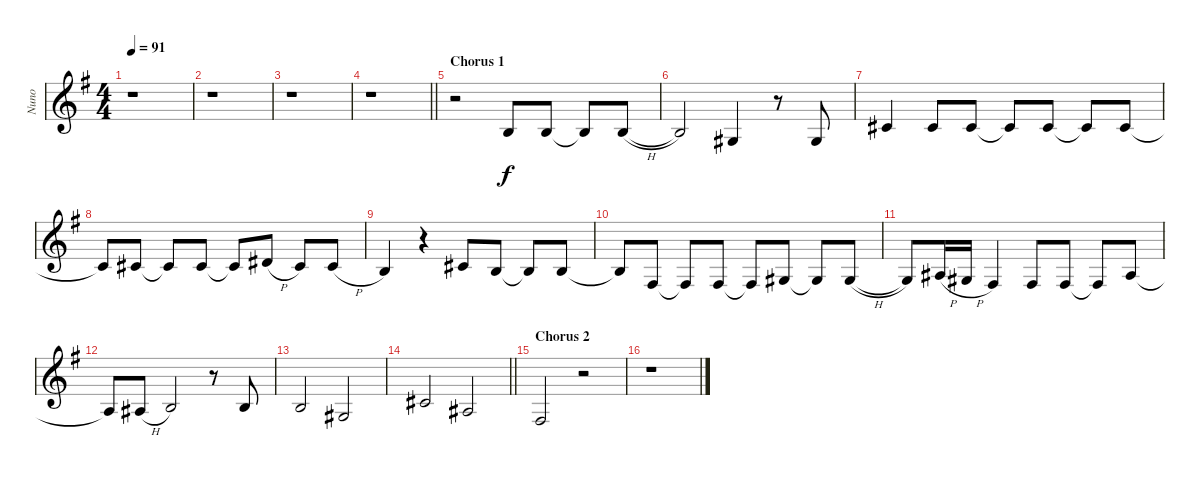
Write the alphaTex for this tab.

\track ("Nuno" "Nuno") {instrument frenchhorn}
\staff {score}
\tuning (Eb4 Bb3 Gb3 Db3 Ab2 Eb2) {hide}
\ts (4 4)
\tempo 91
\clef g2
\ks g
r.1{dy f} |
r.1 |
r.1 |
\barLineRight lightlight
r.1 |
\section ("" "Chorus 1")
r.2 5.3.8 5.3.8 5.3{t}.8 5.3{h}.8 |
5.3{t}.2 2.3.4 r.8 2.3.8 |
7.3.4 7.3.8 7.3.8 7.3{t}.8 7.3.8 7.3{t}.8 7.3.8 |
7.3{t}.8 7.3.8 7.3{t}.8 7.3.8 7.3{t}.8 9.3{h}.8 7.3.8 7.3{h}.8 |
5.3.4 r.4 7.3.8 5.3.8 5.3{t}.8 5.3.8 |
5.3{t}.8 5.4.8 5.4{t}.8 5.4.8 5.4{t}.8 7.4.8 7.4{t}.8 7.4{h}.8 |
7.4{t}.8{beam Up} 9.4{h}.16{beam Up} 7.4{h}.16{beam Up} 5.4.4 5.4.8 5.4.8 5.4{t}.8 4.3.8 |
4.3{t}.8 4.3{h}.8 5.3.2 r.8 5.3.8 |
5.3.2 2.3.2 |
\barLineRight lightlight
3.2.2 4.3.2 |
\section ("" "Chorus 2")
0.3.2 r.2 |
r.1
